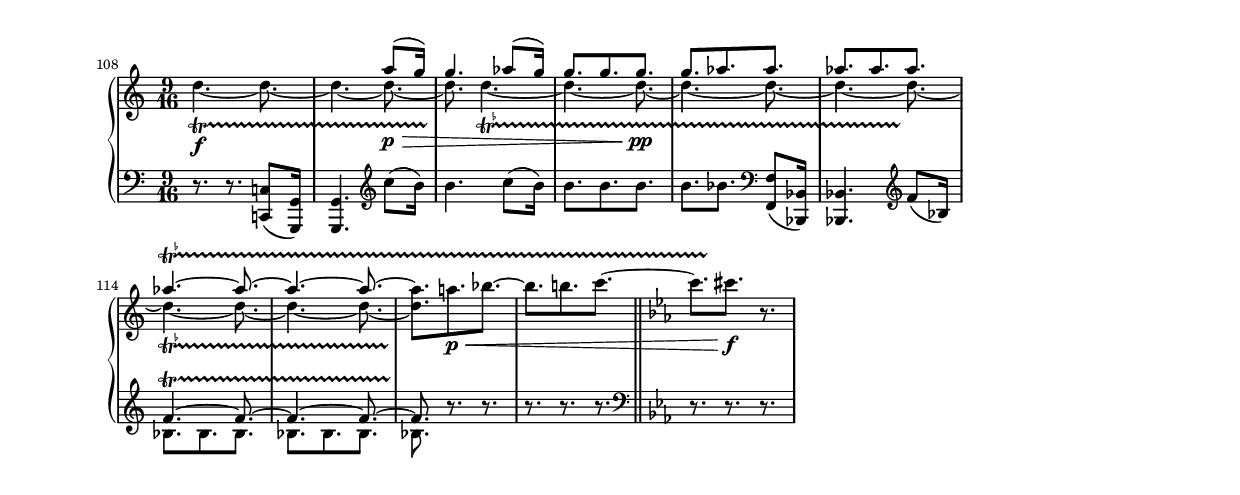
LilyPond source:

% DO NOT EDIT this file manually; it is automatically
% generated from Documentation/snippets/new
% Make any changes in Documentation/snippets/new/
% and then run scripts/auxiliar/makelsr.py
%
% This file is in the public domain.
%% Note: this file works from version 2.13.36
\version "2.13.36"
\include "english.ly"
#(set-global-staff-size 15)
\paper {
  ragged-right = ##t
  line-width = 17\cm
  indent = 0\cm
}

\layout {
  \context {
    \Score
    \override PaperColumn #'keep-inside-line = ##t
    \override NonMusicalPaperColumn #'keep-inside-line = ##t
  }
}


\header {
  lsrtags = "headwords"
  texidoc = ""
  doctitle = "headword"
} % begin verbatim


% NR 1.5 Simultaneous notes

% L. v. Beethoven, Op. 111
% Piano sonata 32
% Movt II - Arietta - Adagio molto semplice e cantabile
% measures 108 - 118

\layout {
  \context {
    \Score
    \override SpacingSpanner #'base-shortest-duration =
    #(ly:make-moment 1 18)
    \override NonMusicalPaperColumn #'line-break-system-details =
    #'((alignment-distances . (12)))
  }
}

trillFlat =
\once \override TrillSpanner #'(bound-details left text) = \markup {
  \concat {
    \musicglyph #"scripts.trill"
    \translate #'(-0.5 . 1.9)
    \fontsize #-7
    \with-dimensions #'(0 . 0) #'(0 . 0)
    \flat
  }
}

\new PianoStaff <<

  % RH
  \new Staff <<
    \clef treble
    \key c \major
    \time 9/16
    \set Score.currentBarNumber = #108

    % RH voice 1
    \new Voice {

      \voiceOne
      s4.
      s8.

      |

      s4.
      a''8 \p \> [ (
      g''16 ] )

      |

      g''4.
      af''8 [ (
      g''16 ] )

      |

      g''8. [
      g''8.
      g''8. \pp ]

      |

      g''8. [
      af''8.
      af''8. ]

      |

      af''8. [
      af''8.
      af''8. ]

      |
      \break

      \trillFlat
      af''4. \startTrillSpan
      ~
      af''8.
      ~

      |

      af''4.
      ~
      af''8.
      ~

      |

      \oneVoice
      <af'' d''>8. [
      a''8. \p \<
      bf''8. ]
      ~

      |

      bf''8. [
      b''8.
      c'''8. ]
      ~

      \bar "||"

      \key ef \major
      c'''8. [
      cs'''8. \f ] \stopTrillSpan
      r8.

    }

    % RH voice 2
    \new Voice {
      \voiceTwo
      \override Voice.TrillSpanner #'direction = #DOWN
      d''4. \f \startTrillSpan
      ~
      d''8.
      ~

      |

      d''4.
      ~
      d''8.
      ~

      |

      d''8. \stopTrillSpan
      \trillFlat
      d''4. \startTrillSpan
      ~

      |

      d''4.
      ~
      d''8.
      ~

      |

      d''4.
      ~
      d''8.
      ~

      |

      d''4.
      ~
      d''8. \stopTrillSpan
      ~

      |

      \trillFlat
      d''4. \startTrillSpan
      ~
      d''8.
      ~

      |

      d''4.
      ~
      d''8.
      ~

      |

      \once \override NoteColumn #'ignore-collision = ##t
      \hideNotes
      d''8. \stopTrillSpan
      s4.

      |

      s8.
      s8.

    }

  >>

  % LH staff
  \new Staff {
    \clef bass
    \key c \major
    \time 9/16

    r8.
    r8.
    <c! c,!>8 [ (
    <g, g,,>16 ] )

    |

    <g, g,,>4.
    \clef treble
    c''8 [ (
    b'16 ] )

    |

    b'4.
    c''8 [ (
    b'16 ] )

    |

    b'8. [
    b'8.
    b'8. ]

    |

    b'8. [
    bf'8. ]
    \clef bass
    <f f,>8 [ (
    <bf, bf,,>16 ] )

    |

    <bf, bf,,>4.
    \clef treble
    f'8 [ (
    bf16 ] )

    |

    <<

      \new Voice {
        \voiceOne
        \override Voice.TrillSpanner #'direction = #UP
        f'4. \startTrillSpan
        ~
        f'8.
        ~

        |

        f'4.
        ~
        f'8.
        ~

        |

        f'8. \stopTrillSpan
      }

      \new Voice {
        \voiceTwo
        \override Voice.TrillSpanner #'direction = #DOWN
        bf8. [
        bf8.
        bf8. ]

        |

        bf8. [
        bf8.
        bf8. ]

        |

        bf8.
      }

    >>

    \oneVoice
    r8.
    r8.

    |

    r8.
    r8.
    r8.
    \clef bass

    |

    \key ef \major
    r8.
    r8.
    r8.

  }

>>
